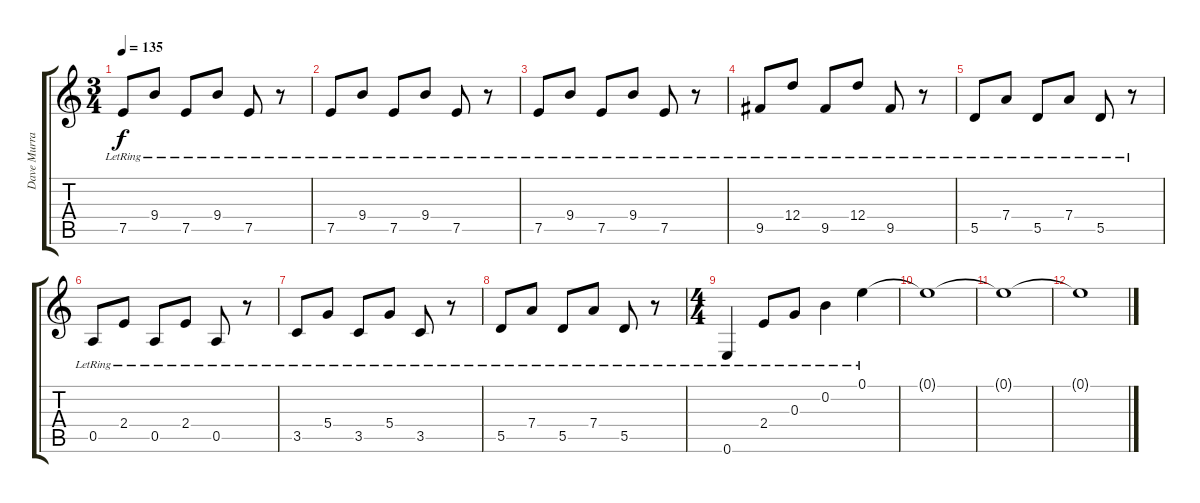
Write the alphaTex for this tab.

\track ("Dave Murray" "Dave Murra") {instrument distortionguitar}
\staff {score tabs}
\tuning (E4 B3 G3 D3 A2 E2) {hide}
\ts (3 4)
\tempo 135
\clef g2
\ks c
7.5{lr}.8{dy f} 9.4{lr}.8 7.5{lr}.8 9.4{lr}.8 7.5{lr}.8 r.8 |
7.5{lr}.8 9.4{lr}.8 7.5{lr}.8 9.4{lr}.8 7.5{lr}.8 r.8 |
7.5{lr}.8 9.4{lr}.8 7.5{lr}.8 9.4{lr}.8 7.5{lr}.8 r.8 |
9.5{lr}.8 12.4{lr}.8 9.5{lr}.8 12.4{lr}.8 9.5{lr}.8 r.8 |
5.5{lr}.8 7.4{lr}.8 5.5{lr}.8 7.4{lr}.8 5.5{lr}.8 r.8 |
0.5{lr}.8 2.4{lr}.8 0.5{lr}.8 2.4{lr}.8 0.5{lr}.8 r.8 |
3.5{lr}.8 5.4{lr}.8 3.5{lr}.8 5.4{lr}.8 3.5{lr}.8 r.8 |
5.5{lr}.8 7.4{lr}.8 5.5{lr}.8 7.4{lr}.8 5.5{lr}.8 r.8 |
\ts (4 4)
0.6{lr}.4 2.4{lr}.8 0.3{lr}.8 0.2{lr}.4 0.1{lr}.4 |
0.1{t}.1 |
0.1{t}.1 |
0.1{t}.1
